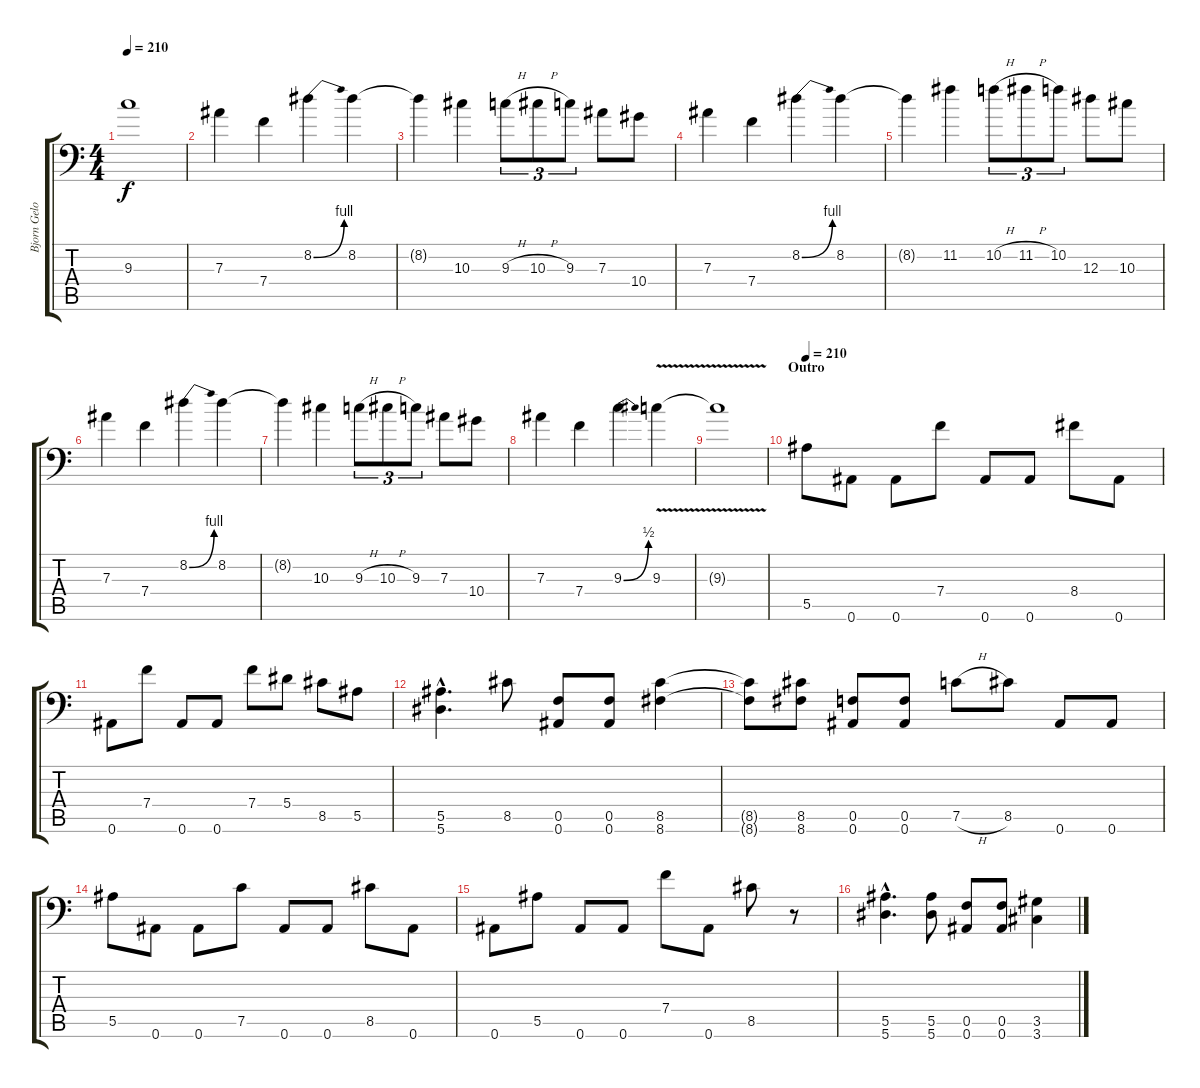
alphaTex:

\track ("Bjorn Gelotte" "Bjorn Gelo") {instrument distortionguitar}
\staff {score tabs}
\tuning (C4 G3 Eb3 Bb2 F2 Bb1) {hide}
\ts (4 4)
\tempo 210
\clef f4
\ks c
9.3{t}.1{dy f} |
7.3.4 7.4.4 8.2{be (bend 0 0 60 4)}.4 8.2.4 |
8.2{t}.4 10.3.4 9.3{h}.8{tu (3 2)} 10.3{h}.8{tu (3 2)} 9.3.8{tu (3 2)} 7.3.8 10.4.8 |
7.3.4 7.4.4 8.2{be (bend 0 0 60 4)}.4 8.2.4 |
8.2{t}.4 11.2.4 10.2{h}.8{tu (3 2)} 11.2{h}.8{tu (3 2)} 10.2.8{tu (3 2)} 12.3.8 10.3.8 |
7.3.4 7.4.4 8.2{be (bend 0 0 60 4)}.4 8.2.4 |
8.2{t}.4 10.3.4 9.3{h}.8{tu (3 2)} 10.3{h}.8{tu (3 2)} 9.3.8{tu (3 2)} 7.3.8 10.4.8 |
7.3.4 7.4.4 9.3{be (bend 0 0 60 2)}.4 9.3{v}.4 |
9.3{t}.1 |
\section ("" "Outro")
\tempo 210
5.5.8 0.6.8 0.6.8 7.4.8 0.6.8 0.6.8 8.4.8 0.6.8 |
0.6.8 7.4.8 0.6.8 0.6.8 7.4.8 5.4.8 8.5.8 5.5.8 |
(5.5{hac} 5.6{hac}).4{d} 8.5.8 (0.5 0.6).8 (0.5 0.6).8 (8.5 8.6).4 |
(8.5{t} 8.6{t}).8 (8.5 8.6).8 (0.5 0.6).8 (0.5 0.6).8 7.5{h}.8 8.5.8 0.6.8 0.6.8 |
5.5.8 0.6.8 0.6.8 7.5.8 0.6.8 0.6.8 8.5.8 0.6.8 |
0.6.8 5.5.8 0.6.8 0.6.8 7.4.8 0.6.8 8.5.8 r.8 |
(5.5{hac} 5.6{hac}).4{d} (5.5 5.6).8 (0.5 0.6).8 (0.5 0.6).8 (3.5 3.6).4
